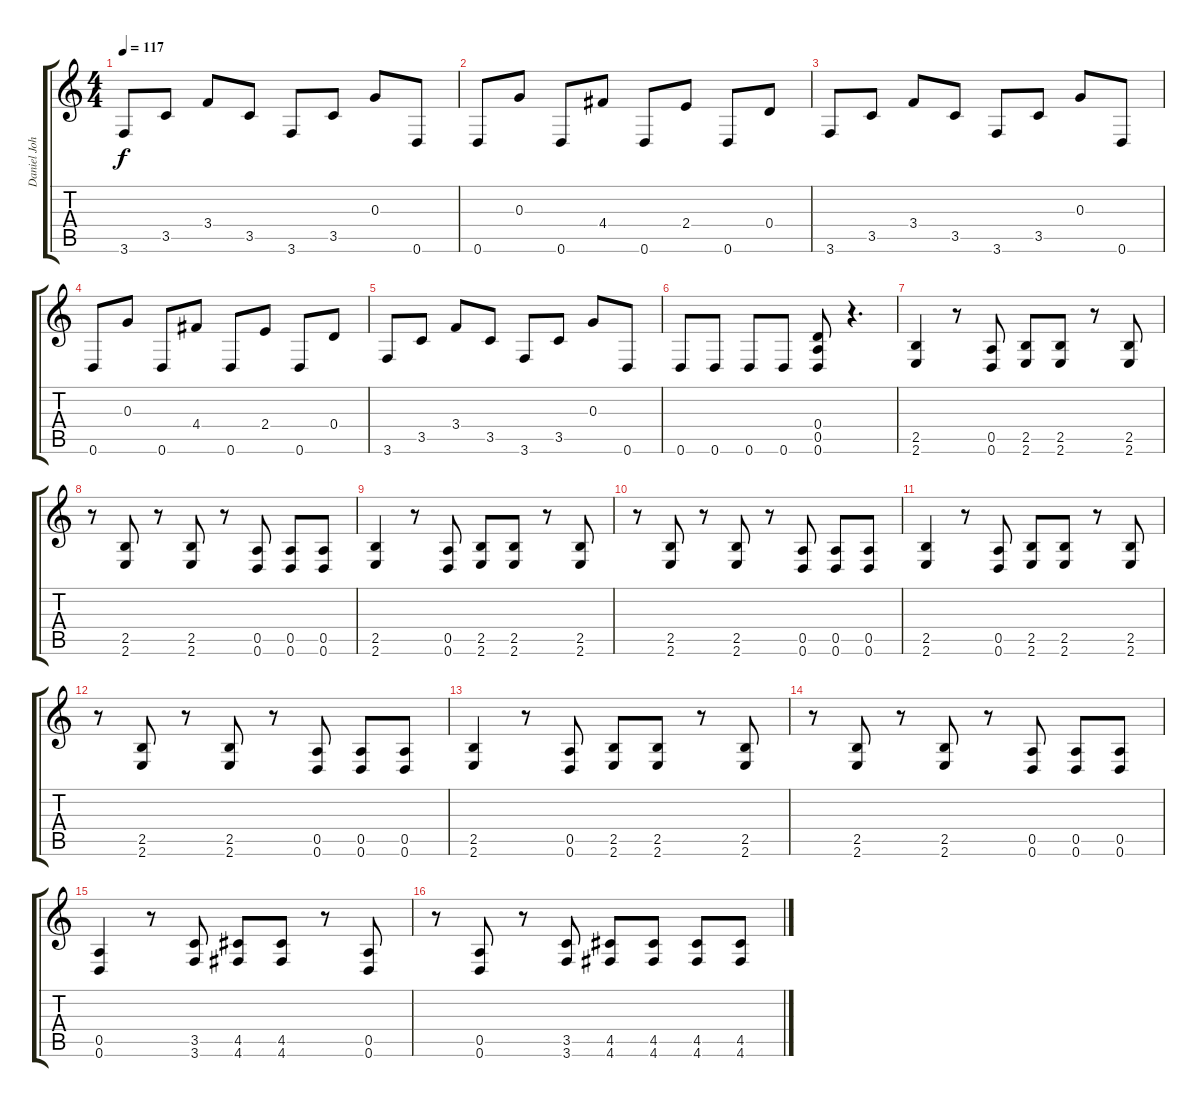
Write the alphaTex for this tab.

\track ("Daniel Johns" "Daniel Joh") {instrument distortionguitar}
\staff {score tabs}
\tuning (E4 B3 G3 D3 A2 D2) {hide}
\ts (4 4)
\tempo 117
\clef g2
\ks c
3.6.8{dy f} 3.5.8 3.4.8 3.5.8 3.6.8 3.5.8 0.3.8 0.6.8 |
0.6.8 0.3.8 0.6.8 4.4.8 0.6.8 2.4.8 0.6.8 0.4.8 |
3.6.8 3.5.8 3.4.8 3.5.8 3.6.8 3.5.8 0.3.8 0.6.8 |
0.6.8 0.3.8 0.6.8 4.4.8 0.6.8 2.4.8 0.6.8 0.4.8 |
3.6.8 3.5.8 3.4.8 3.5.8 3.6.8 3.5.8 0.3.8 0.6.8 |
0.6.8 0.6.8 0.6.8 0.6.8 (0.4 0.5 0.6).8 r.4{d} |
(2.5 2.6).4{instrument distortionguitar} r.8 (0.5 0.6).8 (2.5 2.6).8 (2.5 2.6).8 r.8 (2.5 2.6).8 |
r.8 (2.5 2.6).8 r.8 (2.5 2.6).8 r.8 (0.5 0.6).8 (0.5 0.6).8 (0.5 0.6).8 |
(2.5 2.6).4 r.8 (0.5 0.6).8 (2.5 2.6).8 (2.5 2.6).8 r.8 (2.5 2.6).8 |
r.8 (2.5 2.6).8 r.8 (2.5 2.6).8 r.8 (0.5 0.6).8 (0.5 0.6).8 (0.5 0.6).8 |
(2.5 2.6).4 r.8 (0.5 0.6).8 (2.5 2.6).8 (2.5 2.6).8 r.8 (2.5 2.6).8 |
r.8 (2.5 2.6).8 r.8 (2.5 2.6).8 r.8 (0.5 0.6).8 (0.5 0.6).8 (0.5 0.6).8 |
(2.5 2.6).4 r.8 (0.5 0.6).8 (2.5 2.6).8 (2.5 2.6).8 r.8 (2.5 2.6).8 |
r.8 (2.5 2.6).8 r.8 (2.5 2.6).8 r.8 (0.5 0.6).8 (0.5 0.6).8 (0.5 0.6).8 |
(0.5 0.6).4 r.8 (3.5 3.6).8 (4.5 4.6).8 (4.5 4.6).8 r.8 (0.5 0.6).8 |
r.8 (0.5 0.6).8 r.8 (3.5 3.6).8 (4.5 4.6).8 (4.5 4.6).8 (4.5 4.6).8 (4.5 4.6).8
